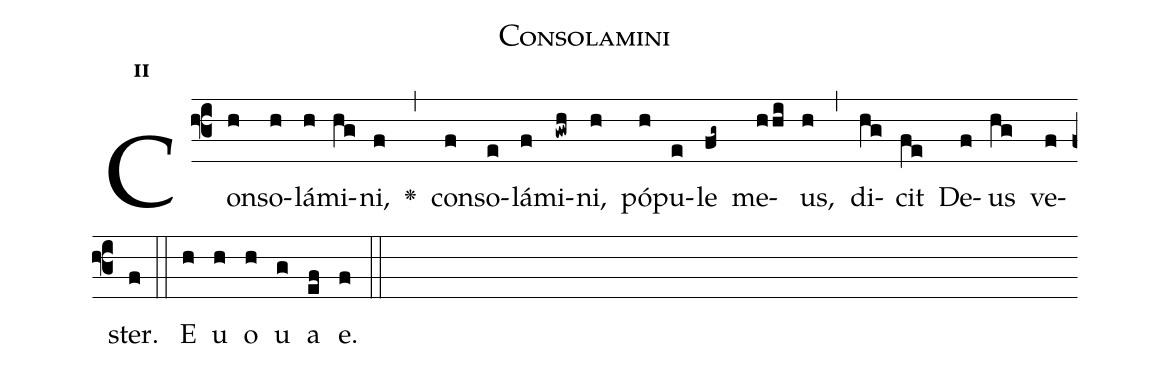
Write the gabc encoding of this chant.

name:Consolamini;
office-part:Antiphona;
mode:2;
%%
initial-style: 1;
name: Consolamini
book: Antiphonae & Responsoria/Tomus I, p. 46;
occasion: Hebdomada III Adventus Feria IV;
office-part: Laudes Ant E;
user-notes: ;
commentary: ;
annotation: 2d;
centering-scheme: english;
fontsize: 12;
font: OFLSortsMillGoudy;
height: 11;
width: 4.5;
%%
(f3)Con(h)so(h)lá(h)mi(hg)ni,(f) <v>\greheightstar</v>(,) con(f)so(e)lá(f)mi(gwh)ni,(h) pó(h)pu(e)le(fg~) me(hhi)us,(h) (,) di(hg)cit(fe) De(f)us(hg) ve(f)ster.(f) (::)
E(h) u(h) o(h) u(g) a(ef) e.(f) (::)
